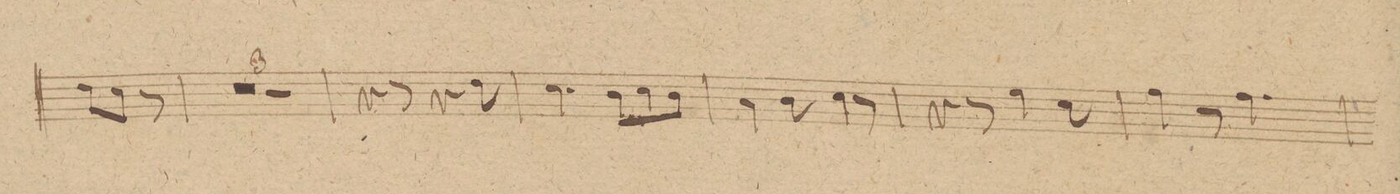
**kern	**dynam
*I"Oboi 1mo	*
*clefG2	*
*k[]	*
*M6/8	*
8dd\L	.
8cc\J	.
8r	.
=15	=15
1.r	.
=16	=16
=17	=17
2.r	.
=18	=18
4r	.
8r	.
4r	.
8dd\	.
=19	=19
4.cc\	.
8b\L	.
8cc\	.
8b\J	.
=20	=20
4a\	.
8b\	.
4cc\	.
8r	.
=21	=21
4r	.
8r	.
4ee\	.
8cc\	.
=22	=22
4ff\	.
8r	.
4.ff\	.
=23	=23
*-	*-
